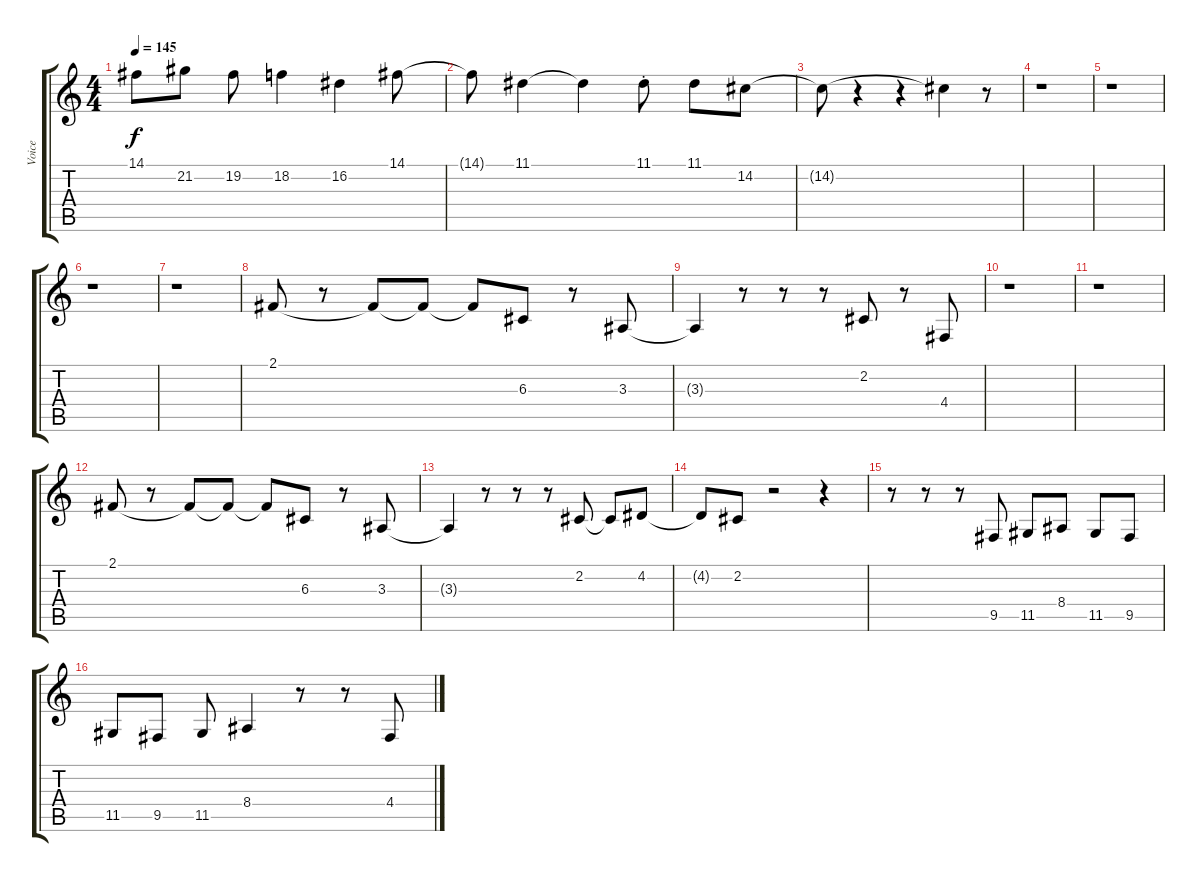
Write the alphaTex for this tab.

\track ("Voice" "Voice") {instrument lead2sawtooth}
\staff {score tabs}
\tuning (E4 B3 G3 D3 A2 E2) {hide}
\ts (4 4)
\tempo 145
\clef g2
\ks c
14.1.8{dy f} 21.2.8 19.2.8 18.2.4 16.2.4 14.1.8 |
14.1{t}.8 11.1.4 11.1{t}.4 11.1{st}.8 11.1.8 14.2.8 |
14.2{t}.8 r.4 r.4 14.2{t}.4 r.8 |
r.1 |
r.1 |
r.1 |
r.1 |
2.1.8 r.8 2.1{t}.8 2.1{t}.8 2.1{t}.8 6.3.8 r.8 3.3.8 |
3.3{t}.4 r.8 r.8 r.8 2.2.8 r.8 4.4.8 |
r.1 |
r.1 |
2.1.8 r.8 2.1{t}.8 2.1{t}.8 2.1{t}.8 6.3.8 r.8 3.3.8 |
3.3{t}.4 r.8 r.8 r.8 2.2.8 2.2{t}.8 4.2.8 |
4.2{t}.8 2.2.8 r.2 r.4 |
r.8 r.8 r.8 9.5.8 11.5.8 8.4.8 11.5.8 9.5.8 |
11.5.8 9.5.8 11.5.8 8.4.4 r.8 r.8 4.4.8
